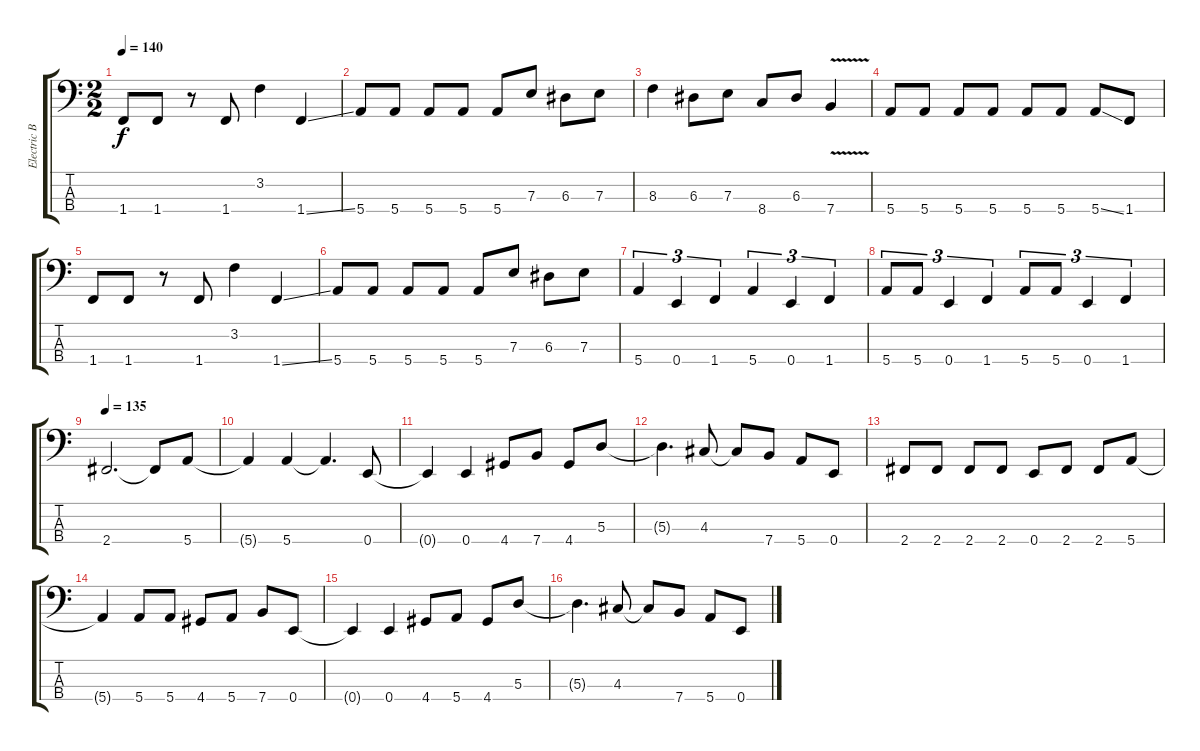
\track ("Electric Bass" "Electric B") {instrument electricbasspick}
\staff {score tabs}
\tuning (G2 D2 A1 E1) {hide}
\ts (2 2)
\tempo 140
\clef f4
\ks c
1.4.8{dy f} 1.4.8 r.8 1.4.8 3.2.4 1.4{ss}.4 |
5.4.8 5.4.8 5.4.8 5.4.8 5.4.8 7.3.8 6.3.8 7.3.8 |
8.3.4 6.3.8 7.3.8 8.4.8 6.3.8 7.4{v}.4 |
5.4.8 5.4.8 5.4.8 5.4.8 5.4.8 5.4.8 5.4{ss}.8 1.4.8 |
1.4.8 1.4.8 r.8 1.4.8 3.2.4 1.4{ss}.4 |
5.4.8 5.4.8 5.4.8 5.4.8 5.4.8 7.3.8 6.3.8 7.3.8 |
5.4.4{tu (3 2)} 0.4.4{tu (3 2)} 1.4.4{tu (3 2)} 5.4.4{tu (3 2)} 0.4.4{tu (3 2)} 1.4.4{tu (3 2)} |
5.4.8{tu (3 2)} 5.4.8{tu (3 2)} 0.4.4{tu (3 2)} 1.4.4{tu (3 2)} 5.4.8{tu (3 2)} 5.4.8{tu (3 2)} 0.4.4{tu (3 2)} 1.4.4{tu (3 2)} |
\tempo 135
2.4.2{d} 2.4{t}.8 5.4.8 |
5.4{t}.4 5.4.4 5.4{t}.4{d} 0.4.8 |
0.4{t}.4 0.4.4 4.4.8 7.4.8 4.4.8 5.3.8 |
5.3{t}.4{d} 4.3.8 4.3{t}.8 7.4.8 5.4.8 0.4.8 |
2.4.8 2.4.8 2.4.8 2.4.8 0.4.8 2.4.8 2.4.8 5.4.8 |
5.4{t}.4 5.4.8 5.4.8 4.4.8 5.4.8 7.4.8 0.4.8 |
0.4{t}.4 0.4.4 4.4.8 5.4.8 4.4.8 5.3.8 |
5.3{t}.4{d} 4.3.8 4.3{t}.8 7.4.8 5.4.8 0.4.8
